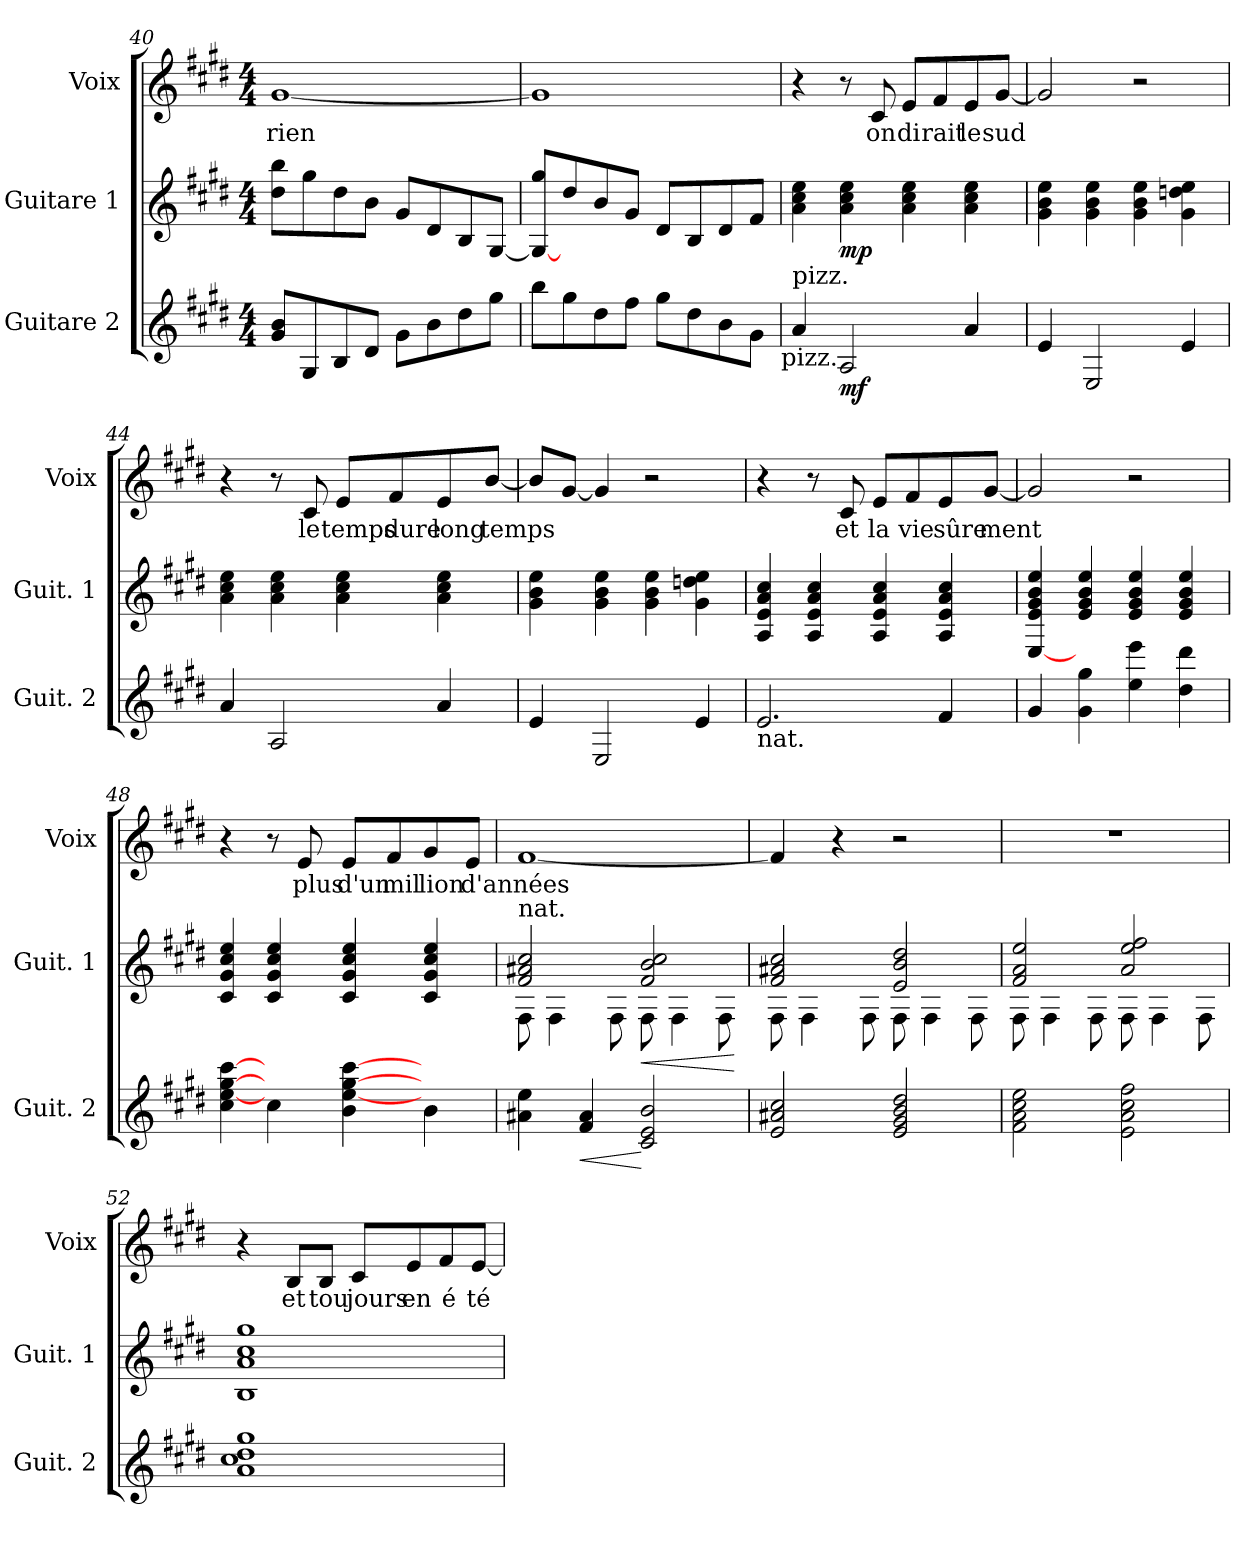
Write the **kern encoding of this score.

**kern	**dynam	**kern	**dynam	**kern	**text
*part3	*part3	*part2	*part2	*part1	*part1
*staff3	*staff3	*staff2	*staff2	*staff1	*staff1
*I"Guitare 2	*	*I"Guitare 1	*	*I"Voix	*
*I'Guit. 2	*	*I'Guit. 1	*	*I'Voix	*
*clefG2	*	*clefG2	*	*clefG2	*
*ITrd7c12	*	*ITrd7c12	*	*	*
*k[f#c#g#d#]	*	*k[f#c#g#d#]	*	*k[f#c#g#d#]	*
*E:	*	*E:	*	*E:	*
*M4/4	*	*M4/4	*	*M4/4	*
=40	=40	=40	=40	=40	=40
!	!	!	!	!	!LO:LY:b
8G#/ 8B/L	.	8d#\ 8b\L	.	[1g#	rien
8GG#/	.	8g#\	.	.	.
8BB/	.	8d#\	.	.	.
8D#/J	.	8B\J	.	.	.
8G#\L	.	8G#/L	.	.	.
8B\	.	8D#/	.	.	.
8d#\	.	8BB/	.	.	.
8g#\J	.	[8GG#/J	.	.	.
=41	=41	=41	=41	=41	=41
8b\L	.	8GG#/_ 8g#/L	.	1g#]	.
8g#\	.	8d#/	.	.	.
8d#\	.	8B/	.	.	.
8f#\J	.	8G#/J	.	.	.
8g#\L	.	8D#/L	.	.	.
8d#\	.	8BB/	.	.	.
8B\	.	8D#/	.	.	.
8G#\J	.	8F#/J	.	.	.
!LO:TX:b:t=pizz.	!	!	!	!	!
!!LO:PB:g=z
=42	=42	=42	=42	=42	=42
!	!	!LO:TX:b:t=pizz.	!	!	!
4A/	.	4A\ 4c#\ 4e\	.	4r	.
!	!LO:DY:b	!	!LO:DY:b	!	!
2AA/	mf	4A\ 4c#\ 4e\	mp	8r	.
!	!	!	!	!	!LO:LY:b
.	.	.	.	8c#/	on
!	!	!	!	!	!LO:LY:b
.	.	4A\ 4c#\ 4e\	.	8e/L	di
!	!	!	!	!	!LO:LY:b
.	.	.	.	8f#/	rait
!	!	!	!	!	!LO:LY:b
4A/	.	4A\ 4c#\ 4e\	.	8e/	le
!	!	!	!	!	!LO:LY:b
.	.	.	.	[8g#/J	sud
=43	=43	=43	=43	=43	=43
4E/	.	4G#\ 4B\ 4e\	.	2g#/]	.
2EE/	.	4G#\ 4B\ 4e\	.	.	.
.	.	4G#\ 4B\ 4e\	.	2r	.
4E/	.	4G#\ 4dn\ 4e\	.	.	.
=44	=44	=44	=44	=44	=44
4A/	.	4A\ 4c#\ 4e\	.	4r	.
2AA/	.	4A\ 4c#\ 4e\	.	8r	.
!	!	!	!	!	!LO:LY:b
.	.	.	.	8c#/	le
!	!	!	!	!	!LO:LY:b
.	.	4A\ 4c#\ 4e\	.	8e/L	temps
!	!	!	!	!	!LO:LY:b
.	.	.	.	8f#/	dure
!	!	!	!	!	!LO:LY:b
4A/	.	4A\ 4c#\ 4e\	.	8e/	long
!	!	!	!	!	!LO:LY:b
.	.	.	.	[8b/J	temps
=45	=45	=45	=45	=45	=45
4E/	.	4G#\ 4B\ 4e\	.	8b/L]	.
.	.	.	.	[8g#/J	.
2EE/	.	4G#\ 4B\ 4e\	.	4g#/]	.
.	.	4G#\ 4B\ 4e\	.	2r	.
4E/	.	4G#\ 4dn\ 4e\	.	.	.
!!LO:LB:g=z
=46	=46	=46	=46	=46	=46
!LO:TX:b:t=nat.	!	!	!	!	!
2.E/	.	4AA/ 4E/ 4A/ 4c#/	.	4r	.
.	.	4AA/ 4E/ 4A/ 4c#/	.	8r	.
!	!	!	!	!	!LO:LY:b
.	.	.	.	8c#/	et
!	!	!	!	!	!LO:LY:b
.	.	4AA/ 4E/ 4A/ 4c#/	.	8e/L	la
!	!	!	!	!	!LO:LY:b
.	.	.	.	8f#/	vie
!	!	!	!	!	!LO:LY:b
4F#/	.	4AA/ 4E/ 4A/ 4c#/	.	8e/	sûre
!	!	!	!	!	!LO:LY:b
.	.	.	.	[8g#/J	ment
=47	=47	=47	=47	=47	=47
4G#/	.	[4EE/ 4E/ 4G#/ 4B/ 4e/	.	2g#/]	.
4G#\ 4g#\	.	4E/ 4G#/ 4B/ 4e/	.	.	.
4e\ 4ee\	.	4E/ 4G#/ 4B/ 4e/	.	2r	.
4d#\ 4dd#\	.	4E/ 4G#/ 4B/ 4e/	.	.	.
=48	=48	=48	=48	=48	=48
4c#\ [4e\ [4g#\ [4cc#\	.	4C#/ 4G#/ 4c#/ 4e/	.	4r	.
4c#\	.	4C#/ 4G#/ 4c#/ 4e/	.	8r	.
!	!	!	!	!	!LO:LY:b
.	.	.	.	8e/	plus
!	!	!	!	!	!LO:LY:b
4B\ [4e\ [4g#\ [4cc#\	.	4C#/ 4G#/ 4c#/ 4e/	.	8e/L	d'un
!	!	!	!	!	!LO:LY:b
.	.	.	.	8f#/	mil
!	!	!	!	!	!LO:LY:b
4B\	.	4C#/ 4G#/ 4c#/ 4e/	.	8g#/	lion
!	!	!	!	!	!LO:LY:b
.	.	.	.	8e/J	d'an
!!LO:LB:g=z
=49	=49	=49	=49	=49	=49
*	*	*^	*	*	*
!	!	!LO:TX:a:t=nat.	!	!	!	!
!	!	!	!	!	!	!LO:LY:b
4A#X\ 4e\	.	2F#/ 2A#X/ 2c#/	8FF#\	.	[1f#	nées
.	.	.	4FF#\	.	.	.
!	!LO:HP:b	!	!	!	!	!
4F#/ 4A#/	<	.	.	.	.	.
.	.	.	8FF#\	.	.	.
!	!	!	!	!LO:HP:b	!	!
2C#/ 2E/ 2B/	[	2F#/ 2B/ 2c#/	8FF#\	<	.	.
.	.	.	4FF#\	.	.	.
.	.	.	8FF#\	.	.	.
*	*	*v	*v	*	*	*
.	.	.	[	.	.
=50	=50	=50	=50	=50	=50
*	*	*^	*	*	*
2E/ 2A#X/ 2c#/	.	2F#/ 2A#X/ 2c#/	8FF#\	.	4f#/]	.
.	.	.	4FF#\	.	.	.
.	.	.	.	.	4r	.
.	.	.	8FF#\	.	.	.
2E/ 2G#/ 2B/ 2d#/	.	2E/ 2B/ 2d#/	8FF#\	.	2r	.
.	.	.	4FF#\	.	.	.
.	.	.	8FF#\	.	.	.
=51	=51	=51	=51	=51	=51	=51
2F#\ 2A\ 2c#\ 2e\	.	2F#/ 2A/ 2e/	8FF#\	.	1r	.
.	.	.	4FF#\	.	.	.
.	.	.	8FF#\	.	.	.
2E\ 2A\ 2c#\ 2f#\	.	2A/ 2e/ 2f#/	8FF#\	.	.	.
.	.	.	4FF#\	.	.	.
.	.	.	8FF#\	.	.	.
*	*	*v	*v	*	*	*
=52	=52	=52	=52	=52	=52
1A 1c# 1d# 1g#	.	1BB 1A 1c# 1g#	.	4r	.
!	!	!	!	!	!LO:LY:b
.	.	.	.	8B/L	et
!	!	!	!	!	!LO:LY:b
.	.	.	.	8B/J	tou
!	!	!	!	!	!LO:LY:b
.	.	.	.	8c#/L	jours
!	!	!	!	!	!LO:LY:b
.	.	.	.	8e/	en
!	!	!	!	!	!LO:LY:b
.	.	.	.	8f#/	é
!	!	!	!	!	!LO:LY:b
.	.	.	.	[8e/J	té
=	=	=	=	=	=
*-	*-	*-	*-	*-	*-
